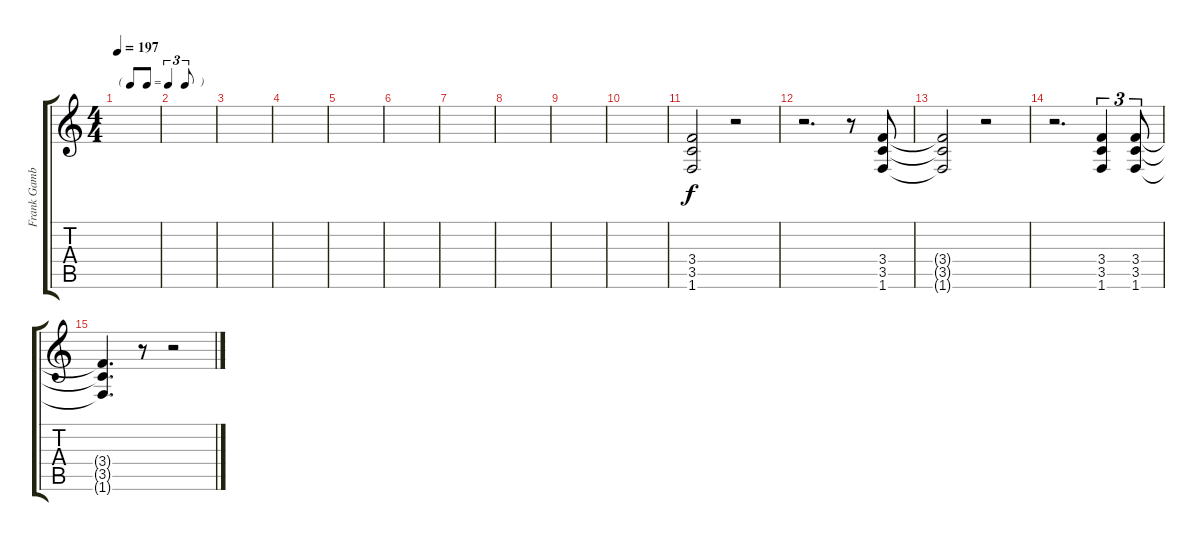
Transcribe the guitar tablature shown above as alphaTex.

\track ("Frank Gambale Rythm" "Frank Gamb") {instrument overdrivenguitar}
\staff {score tabs}
\tuning (E4 B3 G3 D3 A2 E2) {hide}
\ts (4 4)
\tf triplet8th
\tempo 197
\clef g2
\ks c
|
|
|
|
|
|
|
|
|
|
(3.4 3.5 1.6).2 r.2 |
r.2{d} r.8 (3.4 3.5 1.6).8 |
(3.4{t} 3.5{t} 1.6{t}).2 r.2 |
r.2{d} (3.4 3.5 1.6).4{tu (3 2)} (3.4 3.5 1.6).8{tu (3 2)} |
(3.4{t} 3.5{t} 1.6{t}).4{d} r.8 r.2
